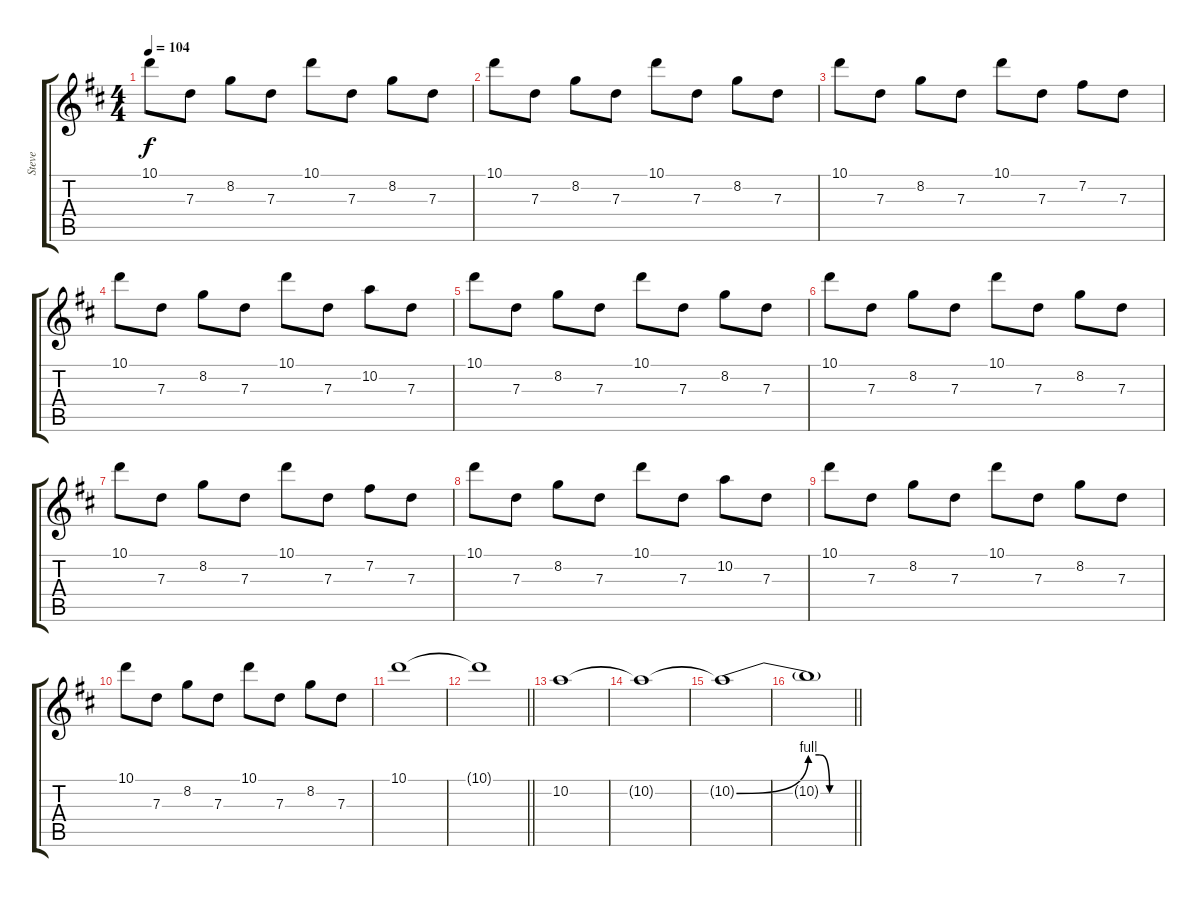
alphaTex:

\track ("Steve" "Steve") {instrument distortionguitar}
\staff {score tabs}
\tuning (E4 B3 G3 D3 A2 E2) {hide}
\ts (4 4)
\tempo 104
\clef g2
\ks d
10.1.8{dy f} 7.3.8 8.2.8 7.3.8 10.1.8 7.3.8 8.2.8 7.3.8 |
10.1.8 7.3.8 8.2.8 7.3.8 10.1.8 7.3.8 8.2.8 7.3.8 |
10.1.8 7.3.8 8.2.8 7.3.8 10.1.8 7.3.8 7.2.8 7.3.8 |
10.1.8 7.3.8 8.2.8 7.3.8 10.1.8 7.3.8 10.2.8 7.3.8 |
10.1.8 7.3.8 8.2.8 7.3.8 10.1.8 7.3.8 8.2.8 7.3.8 |
10.1.8 7.3.8 8.2.8 7.3.8 10.1.8 7.3.8 8.2.8 7.3.8 |
10.1.8 7.3.8 8.2.8 7.3.8 10.1.8 7.3.8 7.2.8 7.3.8 |
10.1.8 7.3.8 8.2.8 7.3.8 10.1.8 7.3.8 10.2.8 7.3.8 |
10.1.8 7.3.8 8.2.8 7.3.8 10.1.8 7.3.8 8.2.8 7.3.8 |
10.1.8 7.3.8 8.2.8 7.3.8 10.1.8 7.3.8 8.2.8 7.3.8 |
10.1.1 |
\barLineRight lightlight
10.1{t}.1 |
10.2.1 |
10.2{t}.1 |
10.2{be (bend 0 0 60 4) t}.1 |
\barLineRight lightlight
10.2{be (custom 0 4 15 4 30 0 60 0) t}.1
